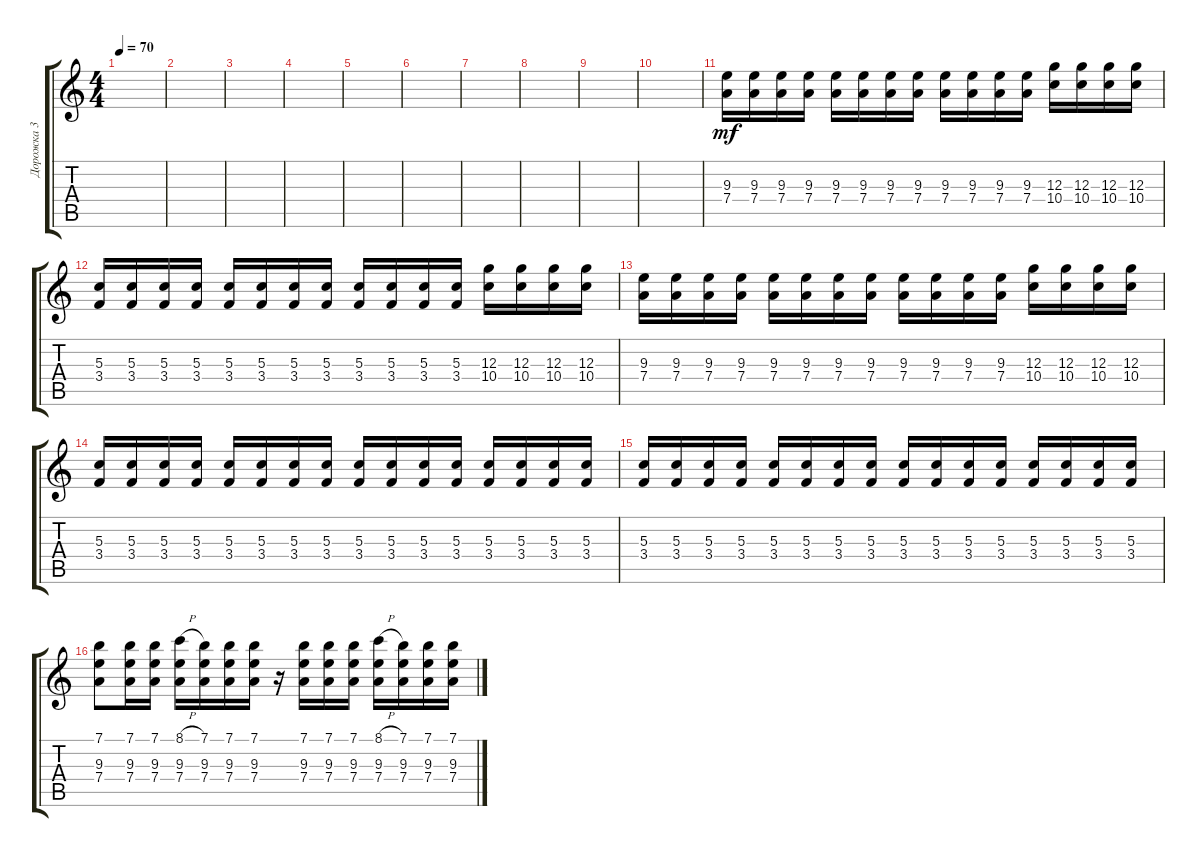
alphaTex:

\track ("Дорожка 3" "Дорожка 3") {instrument overdrivenguitar}
\staff {score tabs}
\tuning (E4 B3 G3 D3 A2 E2) {hide}
\ts (4 4)
\tempo 70
\clef g2
\ks c
|
|
|
|
|
|
|
|
|
|
(9.3 7.4).16{dy mf} (9.3 7.4).16 (9.3 7.4).16 (9.3 7.4).16 (9.3 7.4).16 (9.3 7.4).16 (9.3 7.4).16 (9.3 7.4).16 (9.3 7.4).16 (9.3 7.4).16 (9.3 7.4).16 (9.3 7.4).16 (12.3 10.4).16 (12.3 10.4).16 (12.3 10.4).16 (12.3 10.4).16 |
(5.3 3.4).16 (5.3 3.4).16 (5.3 3.4).16 (5.3 3.4).16 (5.3 3.4).16 (5.3 3.4).16 (5.3 3.4).16 (5.3 3.4).16 (5.3 3.4).16 (5.3 3.4).16 (5.3 3.4).16 (5.3 3.4).16 (12.3 10.4).16 (12.3 10.4).16 (12.3 10.4).16 (12.3 10.4).16 |
(9.3 7.4).16 (9.3 7.4).16 (9.3 7.4).16 (9.3 7.4).16 (9.3 7.4).16 (9.3 7.4).16 (9.3 7.4).16 (9.3 7.4).16 (9.3 7.4).16 (9.3 7.4).16 (9.3 7.4).16 (9.3 7.4).16 (12.3 10.4).16 (12.3 10.4).16 (12.3 10.4).16 (12.3 10.4).16 |
(5.3 3.4).16{volume 5} (5.3 3.4).16 (5.3 3.4).16 (5.3 3.4).16 (5.3 3.4).16 (5.3 3.4).16 (5.3 3.4).16 (5.3 3.4).16 (5.3 3.4).16{volume 16} (5.3 3.4).16 (5.3 3.4).16 (5.3 3.4).16 (5.3 3.4).16 (5.3 3.4).16 (5.3 3.4).16 (5.3 3.4).16 |
(5.3 3.4).16 (5.3 3.4).16 (5.3 3.4).16 (5.3 3.4).16 (5.3 3.4).16 (5.3 3.4).16 (5.3 3.4).16 (5.3 3.4).16 (5.3 3.4).16 (5.3 3.4).16 (5.3 3.4).16 (5.3 3.4).16 (5.3 3.4).16 (5.3 3.4).16 (5.3 3.4).16 (5.3 3.4).16 |
(7.1 9.3 7.4).8 (7.1 9.3 7.4).16 (7.1 9.3 7.4).16 (8.1{h} 9.3 7.4).16 (7.1 9.3 7.4).16 (7.1 9.3 7.4).16 (7.1 9.3 7.4).16 r.16 (7.1 9.3 7.4).16 (7.1 9.3 7.4).16 (7.1 9.3 7.4).16 (8.1{h} 9.3 7.4).16 (7.1 9.3 7.4).16 (7.1 9.3 7.4).16 (7.1 9.3 7.4).16
